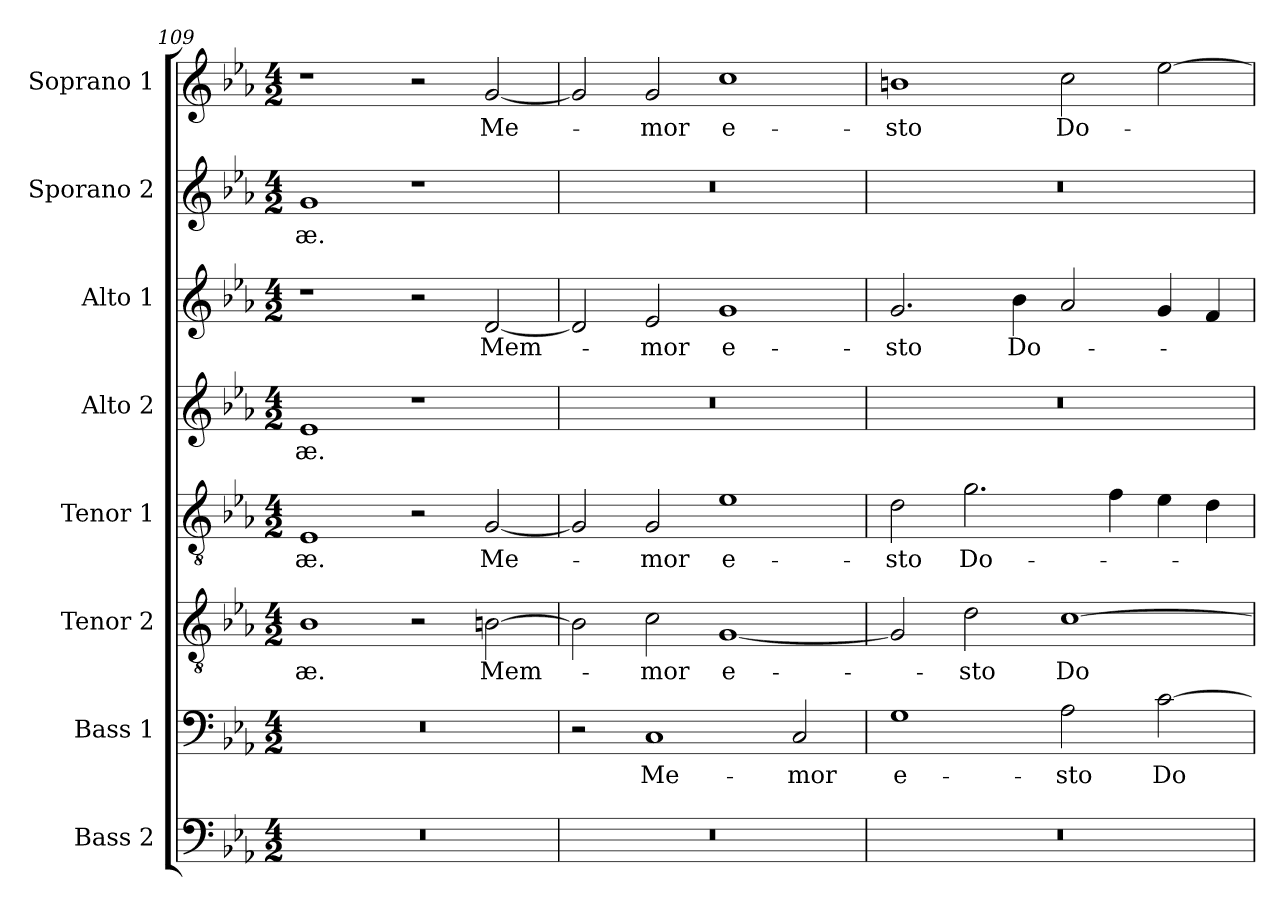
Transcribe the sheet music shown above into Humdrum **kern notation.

**kern	**kern	**text	**kern	**text	**kern	**text	**kern	**text	**kern	**text	**kern	**text	**kern	**text
*part8	*part7	*part7	*part6	*part6	*part5	*part5	*part4	*part4	*part3	*part3	*part2	*part2	*part1	*part1
*staff8	*staff7	*staff7	*staff6	*staff6	*staff5	*staff5	*staff4	*staff4	*staff3	*staff3	*staff2	*staff2	*staff1	*staff1
*I"Bass 2	*I"Bass 1	*	*I"Tenor 2	*	*I"Tenor 1	*	*I"Alto 2	*	*I"Alto 1	*	*I"Sporano 2	*	*I"Soprano 1	*
*I'B.	*I'B.	*	*I'T.	*	*I'T.	*	*I'A.	*	*I'A.	*	*I'S.	*	*I'S.	*
*clefF4	*clefF4	*	*clefGv2	*	*clefGv2	*	*clefG2	*	*clefG2	*	*clefG2	*	*clefG2	*
*	*	*	*ITrd7c12	*	*ITrd7c12	*	*	*	*	*	*	*	*	*
*k[b-e-a-]	*k[b-e-a-]	*	*k[b-e-a-]	*	*k[b-e-a-]	*	*k[b-e-a-]	*	*k[b-e-a-]	*	*k[b-e-a-]	*	*k[b-e-a-]	*
*E-:	*E-:	*	*E-:	*	*E-:	*	*E-:	*	*E-:	*	*E-:	*	*E-:	*
*M4/2	*M4/2	*	*M4/2	*	*M4/2	*	*M4/2	*	*M4/2	*	*M4/2	*	*M4/2	*
=109	=109	=109	=109	=109	=109	=109	=109	=109	=109	=109	=109	=109	=109	=109
!LO:N:vis=1	!LO:N:vis=1	!	!	!	!	!	!	!	!	!	!	!	!	!
!	!	!	!	!LO:LY:b:color=#000000	!	!	!	!	!	!	!	!	!	!
!	!	!	!	!	!	!LO:LY:b:color=#000000	!	!	!	!	!	!	!	!
!	!	!	!	!	!	!	!	!LO:LY:b:color=#000000	!	!	!	!	!	!
!	!	!	!	!	!	!	!	!	!	!	!	!LO:LY:b:color=#000000	!	!
0r	0r	.	1BB-i	-æ.	1EE-i	-æ.	1e-i	-æ.	1r	.	1gi	-æ.	1r	.
.	.	.	2r	.	2r	.	1r	.	2r	.	1r	.	2r	.
!	!	!	!	!LO:LY:b:color=#000000	!	!	!	!	!	!	!	!	!	!
!	!	!	!	!	!	!LO:LY:b:color=#000000	!	!	!	!	!	!	!	!
!	!	!	!	!	!	!	!	!	!	!LO:LY:b:color=#000000	!	!	!	!
!	!	!	!	!	!	!	!	!	!	!	!	!	!	!LO:LY:b:color=#000000
.	.	.	[>2BBni\	Mem-	[<2GGi/	Me-	.	.	[<2di/	Mem-	.	.	[<2gi/	Me-
=110	=110	=110	=110	=110	=110	=110	=110	=110	=110	=110	=110	=110	=110	=110
!LO:N:vis=1	!	!	!	!	!	!	!LO:N:vis=1	!	!	!	!LO:N:vis=1	!	!	!
0r	2r	.	2BBi\]	.	2GGi/]	.	0r	.	2di/]	.	0r	.	2gi/]	.
!	!	!LO:LY:b:color=#000000	!	!	!	!	!	!	!	!	!	!	!	!
!	!	!	!	!LO:LY:b:color=#000000	!	!	!	!	!	!	!	!	!	!
!	!	!	!	!	!	!LO:LY:b:color=#000000	!	!	!	!	!	!	!	!
!	!	!	!	!	!	!	!	!	!	!LO:LY:b:color=#000000	!	!	!	!
!	!	!	!	!	!	!	!	!	!	!	!	!	!	!LO:LY:b:color=#000000
.	1Ci	Me-	2Ci\	-mor	2GGi/	-mor	.	.	2e-i/	-mor	.	.	2gi/	-mor
!	!	!	!	!LO:LY:b:color=#000000	!	!	!	!	!	!	!	!	!	!
!	!	!	!	!	!	!LO:LY:b:color=#000000	!	!	!	!	!	!	!	!
!	!	!	!	!	!	!	!	!	!	!LO:LY:b:color=#000000	!	!	!	!
!	!	!	!	!	!	!	!	!	!	!	!	!	!	!LO:LY:b:color=#000000
.	.	.	[<1GGi	e-	1E-i	e-	.	.	1gi	e-	.	.	1cci	e-
!	!	!LO:LY:b:color=#000000	!	!	!	!	!	!	!	!	!	!	!	!
.	2Ci/	-mor	.	.	.	.	.	.	.	.	.	.	.	.
!!LO:PB:g=z
=111	=111	=111	=111	=111	=111	=111	=111	=111	=111	=111	=111	=111	=111	=111
!LO:N:vis=1	!	!	!	!	!	!	!	!	!	!	!	!	!	!
!	!	!LO:LY:b:color=#000000	!	!	!	!	!	!	!	!	!	!	!	!
!	!	!	!	!	!	!LO:LY:b:color=#000000	!LO:N:vis=1	!	!	!	!	!	!	!
!	!	!	!	!	!	!	!	!	!	!LO:LY:b:color=#000000	!LO:N:vis=1	!	!	!
!	!	!	!	!	!	!	!	!	!	!	!	!	!	!LO:LY:b:color=#000000
0r	1Gi	e-	2GGi/]	.	2Di\	-sto	0r	.	2.gi/	-sto	0r	.	1bni	-sto
!	!	!	!	!LO:LY:b:color=#000000	!	!	!	!	!	!	!	!	!	!
!	!	!	!	!	!	!LO:LY:b:color=#000000	!	!	!	!	!	!	!	!
.	.	.	2Di\	-sto	2.Gi\	Do-	.	.	.	.	.	.	.	.
!	!	!	!	!	!	!	!	!	!	!LO:LY:b:color=#000000	!	!	!	!
.	.	.	.	.	.	.	.	.	4b-i\	Do-	.	.	.	.
!	!	!LO:LY:b:color=#000000	!	!	!	!	!	!	!	!	!	!	!	!
!	!	!	!	!LO:LY:b:color=#000000	!	!	!	!	!	!	!	!	!	!
!	!	!	!	!	!	!	!	!	!	!	!	!	!	!LO:LY:b:color=#000000
.	2A-i\	-sto	[>1Ci	Do-	.	.	.	.	2a-i/	.	.	.	2cci\	Do-
.	.	.	.	.	4Fi\	.	.	.	.	.	.	.	.	.
!	!	!LO:LY:b:color=#000000	!	!	!	!	!	!	!	!	!	!	!	!
.	[>2ci\	Do-	.	.	4E-i\	.	.	.	4gi/	.	.	.	[>2ee-i\	.
.	.	.	.	.	4Di\	.	.	.	4fi/	.	.	.	.	.
=	=	=	=	=	=	=	=	=	=	=	=	=	=	=
*-	*-	*-	*-	*-	*-	*-	*-	*-	*-	*-	*-	*-	*-	*-
